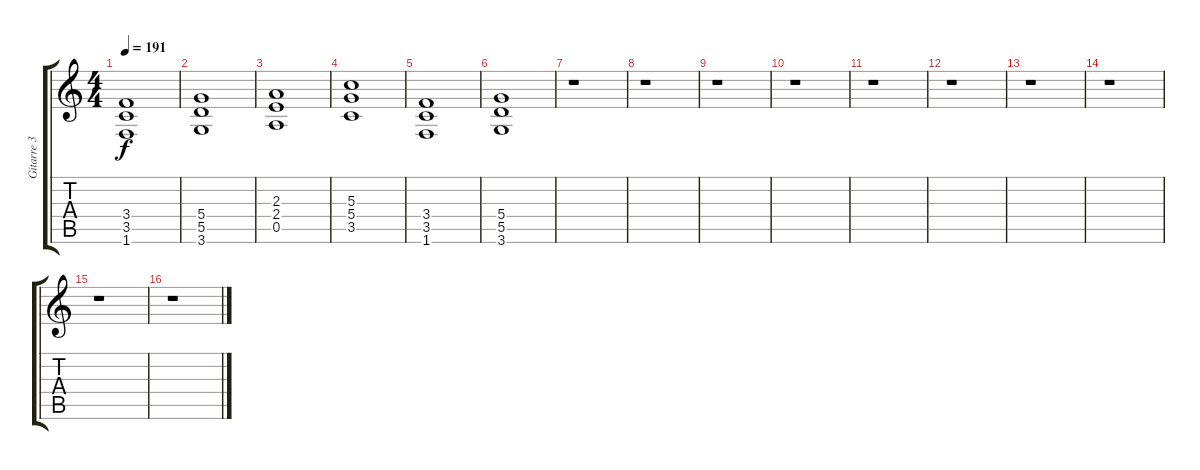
\track ("Gitarre 3 - Farin Urlaub" "Gitarre 3 ") {instrument distortionguitar}
\staff {score tabs}
\tuning (E4 B3 G3 D3 A2 E2) {hide}
\ts (4 4)
\tempo 191
\clef g2
\ks c
(3.4 3.5 1.6).1{dy f} |
(5.4 5.5 3.6).1 |
(2.3 2.4 0.5).1 |
(5.3 5.4 3.5).1 |
(3.4 3.5 1.6).1 |
(5.4 5.5 3.6).1 |
r.1 |
r.1 |
r.1 |
r.1 |
r.1 |
r.1 |
r.1 |
r.1 |
r.1 |
r.1
